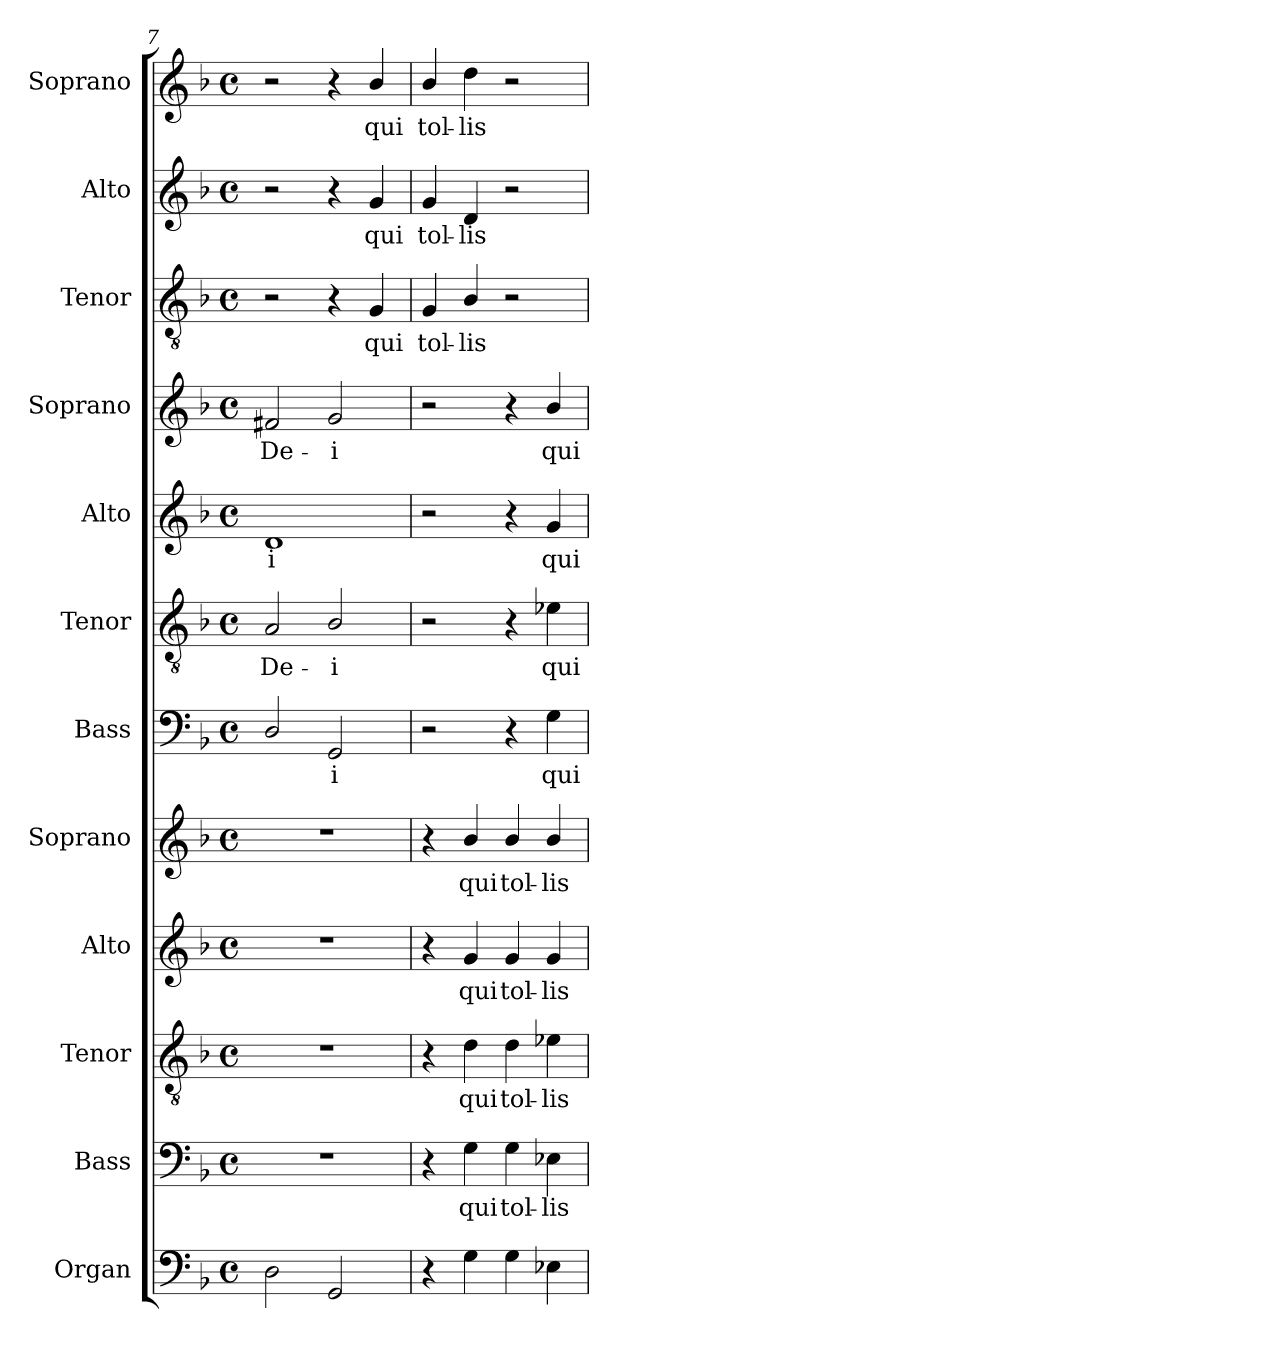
**kern	**kern	**text	**kern	**text	**kern	**text	**kern	**text	**kern	**text	**kern	**text	**kern	**text	**kern	**text	**kern	**text	**kern	**text	**kern	**text
*part12	*part11	*part11	*part10	*part10	*part9	*part9	*part8	*part8	*part7	*part7	*part6	*part6	*part5	*part5	*part4	*part4	*part3	*part3	*part2	*part2	*part1	*part1
*staff12	*staff11	*staff11	*staff10	*staff10	*staff9	*staff9	*staff8	*staff8	*staff7	*staff7	*staff6	*staff6	*staff5	*staff5	*staff4	*staff4	*staff3	*staff3	*staff2	*staff2	*staff1	*staff1
*I"Organ	*I"Bass	*	*I"Tenor	*	*I"Alto	*	*I"Soprano	*	*I"Bass	*	*I"Tenor	*	*I"Alto	*	*I"Soprano	*	*I"Tenor	*	*I"Alto	*	*I"Soprano	*
*I'Org.	*I'B.	*	*I'T.	*	*I'A.	*	*I'S.	*	*I'B.	*	*I'T.	*	*I'A.	*	*I'S.	*	*I'T.	*	*I'A.	*	*I'S.	*
*clefF4	*clefF4	*	*clefGv2	*	*clefG2	*	*clefG2	*	*clefF4	*	*clefGv2	*	*clefG2	*	*clefG2	*	*clefGv2	*	*clefG2	*	*clefG2	*
*	*	*	*ITrd7c12	*	*	*	*	*	*	*	*ITrd7c12	*	*	*	*	*	*ITrd7c12	*	*	*	*	*
*k[b-]	*k[b-]	*	*k[b-]	*	*k[b-]	*	*k[b-]	*	*k[b-]	*	*k[b-]	*	*k[b-]	*	*k[b-]	*	*k[b-]	*	*k[b-]	*	*k[b-]	*
*F:	*F:	*	*F:	*	*F:	*	*F:	*	*F:	*	*F:	*	*F:	*	*F:	*	*F:	*	*F:	*	*F:	*
*M4/4	*M4/4	*	*M4/4	*	*M4/4	*	*M4/4	*	*M4/4	*	*M4/4	*	*M4/4	*	*M4/4	*	*M4/4	*	*M4/4	*	*M4/4	*
*met(c)	*met(c)	*	*met(c)	*	*met(c)	*	*met(c)	*	*met(c)	*	*met(c)	*	*met(c)	*	*met(c)	*	*met(c)	*	*met(c)	*	*met(c)	*
=7	=7	=7	=7	=7	=7	=7	=7	=7	=7	=7	=7	=7	=7	=7	=7	=7	=7	=7	=7	=7	=7	=7
!	!	!	!	!	!	!	!	!	!	!	!	!LO:LY:b:color=#000000	!	!	!	!	!	!	!	!	!	!
!	!	!	!	!	!	!	!	!	!	!	!	!	!	!LO:LY:b:color=#000000	!	!	!	!	!	!	!	!
!	!	!	!	!	!	!	!	!	!	!	!	!	!	!	!	!LO:LY:b:color=#000000	!	!	!	!	!	!
2Di\	1r	.	1r	.	1r	.	1r	.	2Di/	.	2AAi/	De-	1di	-i	2f#Xi/	De-	2r	.	2r	.	2r	.
!	!	!	!	!	!	!	!	!	!	!LO:LY:b:color=#000000	!	!	!	!	!	!	!	!	!	!	!	!
!	!	!	!	!	!	!	!	!	!	!	!	!LO:LY:b:color=#000000	!	!	!	!	!	!	!	!	!	!
!	!	!	!	!	!	!	!	!	!	!	!	!	!	!	!	!LO:LY:b:color=#000000	!	!	!	!	!	!
2GGi/	.	.	.	.	.	.	.	.	2GGi/	-i	2BB-i/	-i	.	.	2gi/	-i	4r	.	4r	.	4r	.
!	!	!	!	!	!	!	!	!	!	!	!	!	!	!	!	!	!	!LO:LY:b:color=#000000	!	!	!	!
!	!	!	!	!	!	!	!	!	!	!	!	!	!	!	!	!	!	!	!	!LO:LY:b:color=#000000	!	!
!	!	!	!	!	!	!	!	!	!	!	!	!	!	!	!	!	!	!	!	!	!	!LO:LY:b:color=#000000
.	.	.	.	.	.	.	.	.	.	.	.	.	.	.	.	.	4GGi/	qui	4gi/	qui	4b-i/	qui
!!LO:PB:g=z
=8	=8	=8	=8	=8	=8	=8	=8	=8	=8	=8	=8	=8	=8	=8	=8	=8	=8	=8	=8	=8	=8	=8
!	!	!	!	!	!	!	!	!	!	!	!	!	!	!	!	!	!	!LO:LY:b:color=#000000	!	!	!	!
!	!	!	!	!	!	!	!	!	!	!	!	!	!	!	!	!	!	!	!	!LO:LY:b:color=#000000	!	!
!	!	!	!	!	!	!	!	!	!	!	!	!	!	!	!	!	!	!	!	!	!	!LO:LY:b:color=#000000
4r	4r	.	4r	.	4r	.	4r	.	2r	.	2r	.	2r	.	2r	.	4GGi/	tol-	4gi/	tol-	4b-i/	tol-
!	!	!LO:LY:b:color=#000000	!	!	!	!	!	!	!	!	!	!	!	!	!	!	!	!	!	!	!	!
!	!	!	!	!LO:LY:b:color=#000000	!	!	!	!	!	!	!	!	!	!	!	!	!	!	!	!	!	!
!	!	!	!	!	!	!LO:LY:b:color=#000000	!	!	!	!	!	!	!	!	!	!	!	!	!	!	!	!
!	!	!	!	!	!	!	!	!LO:LY:b:color=#000000	!	!	!	!	!	!	!	!	!	!	!	!	!	!
!	!	!	!	!	!	!	!	!	!	!	!	!	!	!	!	!	!	!LO:LY:b:color=#000000	!	!	!	!
!	!	!	!	!	!	!	!	!	!	!	!	!	!	!	!	!	!	!	!	!LO:LY:b:color=#000000	!	!
!	!	!	!	!	!	!	!	!	!	!	!	!	!	!	!	!	!	!	!	!	!	!LO:LY:b:color=#000000
4Gi\	4Gi\	qui	4Di\	qui	4gi/	qui	4b-i/	qui	.	.	.	.	.	.	.	.	4BB-i/	-lis	4di/	-lis	4ddi\	-lis
!	!	!LO:LY:b:color=#000000	!	!	!	!	!	!	!	!	!	!	!	!	!	!	!	!	!	!	!	!
!	!	!	!	!LO:LY:b:color=#000000	!	!	!	!	!	!	!	!	!	!	!	!	!	!	!	!	!	!
!	!	!	!	!	!	!LO:LY:b:color=#000000	!	!	!	!	!	!	!	!	!	!	!	!	!	!	!	!
!	!	!	!	!	!	!	!	!LO:LY:b:color=#000000	!	!	!	!	!	!	!	!	!	!	!	!	!	!
4Gi\	4Gi\	tol-	4Di\	tol-	4gi/	tol-	4b-i/	tol-	4r	.	4r	.	4r	.	4r	.	2r	.	2r	.	2r	.
!	!	!LO:LY:b:color=#000000	!	!	!	!	!	!	!	!	!	!	!	!	!	!	!	!	!	!	!	!
!	!	!	!	!LO:LY:b:color=#000000	!	!	!	!	!	!	!	!	!	!	!	!	!	!	!	!	!	!
!	!	!	!	!	!	!LO:LY:b:color=#000000	!	!	!	!	!	!	!	!	!	!	!	!	!	!	!	!
!	!	!	!	!	!	!	!	!LO:LY:b:color=#000000	!	!	!	!	!	!	!	!	!	!	!	!	!	!
!	!	!	!	!	!	!	!	!	!	!LO:LY:b:color=#000000	!	!	!	!	!	!	!	!	!	!	!	!
!	!	!	!	!	!	!	!	!	!	!	!	!LO:LY:b:color=#000000	!	!	!	!	!	!	!	!	!	!
!	!	!	!	!	!	!	!	!	!	!	!	!	!	!LO:LY:b:color=#000000	!	!	!	!	!	!	!	!
!	!	!	!	!	!	!	!	!	!	!	!	!	!	!	!	!LO:LY:b:color=#000000	!	!	!	!	!	!
4E-Xi\	4E-Xi\	-lis	4E-Xi\	-lis	4gi/	-lis	4b-i/	-lis	4Gi\	qui	4E-Xi\	qui	4gi/	qui	4b-i/	qui	.	.	.	.	.	.
=	=	=	=	=	=	=	=	=	=	=	=	=	=	=	=	=	=	=	=	=	=	=
*-	*-	*-	*-	*-	*-	*-	*-	*-	*-	*-	*-	*-	*-	*-	*-	*-	*-	*-	*-	*-	*-	*-
